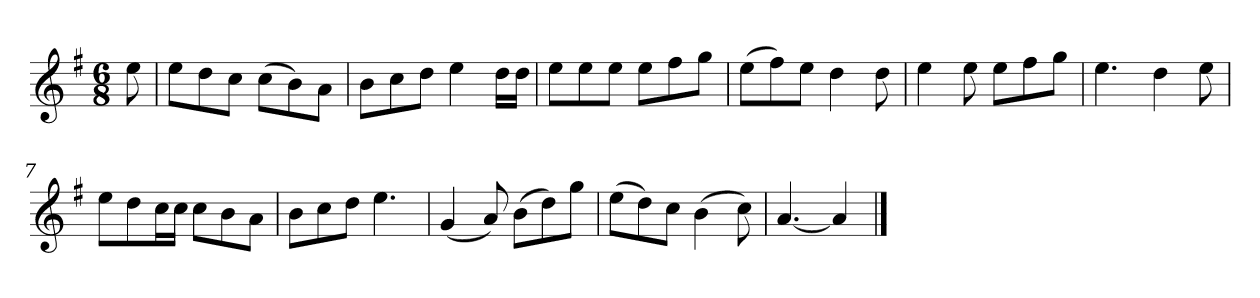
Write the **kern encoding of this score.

**kern
*part1
*staff1
*k[f#]
*M6/8
*MM120
=
8ee
=1
8eeL
8dd
8ccJ
(8ccL
8b)
8aJ
=2
8bL
8cc
8ddJ
4ee
16ddLL
16ddJJ
=3
8eeL
8ee
8eeJ
8eeL
8ff#
8ggJ
=4
(8eeL
8ff#)
8eeJ
4dd
8dd
=5
4ee
8ee
8eeL
8ff#
8ggJ
=6
4.ee
4dd
8ee
=7
8eeL
8dd
16ccL
16ccJJ
8ccL
8b
8aJ
=8
8bL
8cc
8ddJ
4.ee
=9
(4g
8a)
(8bL
8dd)
8ggJ
=10
(8eeL
8dd)
8ccJ
(4b
8cc)
=11
[4.a
4a]
==
*-
